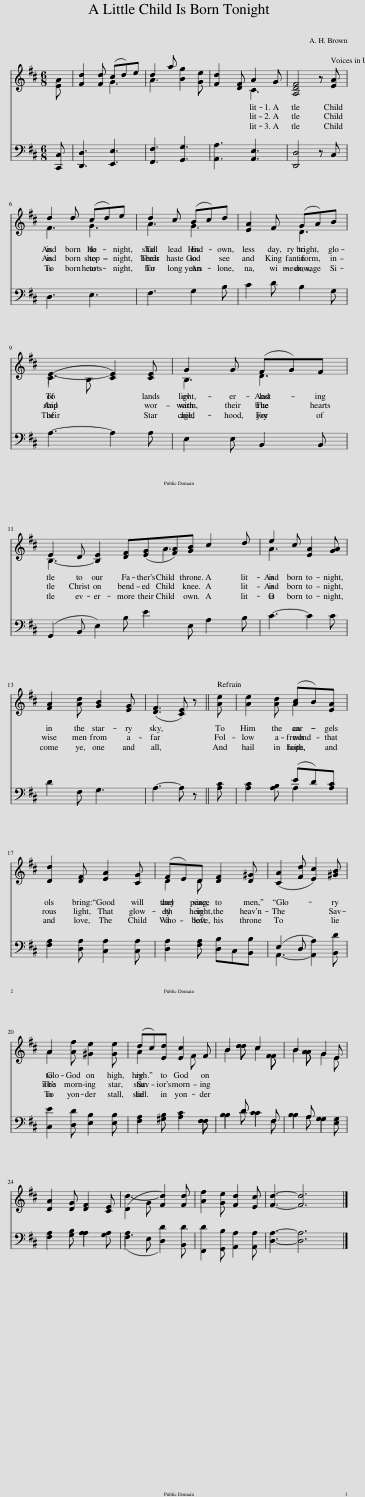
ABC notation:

X:1
%%score ( 1 2 ) ( 3 4 )
L:1/8
M:6/8
I:linebreak $
K:D
V:1 treble
V:2 treble
V:3 bass
V:4 bass
V:1
 [EA] | [Fd]2 [Fd] (cd)e | d2 a [Bg]2 [Ge] | [Fd]2 [DF] A2 G | [A,DF]4 z [EA] |$ %5
 d2 d (cd)e | d2 c (Bc)d | [EA]2 F (GA)B |$ (C2 B, [CE]2) [CE] | G2 G (FG)F |$ %10
 E2 D [B,E]2 [DF]([EG][FA])[GB] c2 d | e2 c [EA]2 [GA] |$ [FA]2 [Ad] [GB]2 [EG] | ([DF]3 [CE]) z || [Ae] | %15
 [Ae]2 [Ad] (cB)[EA] |$ [Dd]2 [DF] [EA]2 [CG] | (FE)D [DF]2 [D^G] | ([CA]2 [Fd] [Ec]2) [^GB] |$ A2 [Af] [^Ge]2 [Ge] | %20
 (dc)[Ed] [Ec]2 F | B2 d c2 F | B2 A G2 E |$ [DA]2 [DG] [DF]2 [CE] | (D2 G [Fd]2) [Fd] | %25
 [Af]2 [Ge] [Fd]2 [Ec] | [Fd]3- [Fd]6 |] %27
V:2
 x | x3 G3 | A3 x3 | x3 C3 | x6 |$ %5
 F3 G3 | A3 G3 | x3 D3 |$ E3- x3 | B,3 D3 |$ %10
 B,3- x4 A3 x2 | A3 x3 |$ x6 | x5 || x | %15
 x3 A2 x |$ x6 | D2 D x3 | x6 |$ A2 x4 | %20
 A2 x2 F x | B2 d c2 F | B2 A G2 E |$ x6 | d3- x3 | %25
 x6 | x9 |] %27
V:3
 [C,,C,] | [D,,D,]3 [E,,E,]3 | [F,,F,]3 [G,,G,]3 | [A,,A,]3 [A,,E,]3 | [D,,D,]4 z C, |$ %5
 D,3 E,3 | F,3 G,2 B, | C2 D B,2 G, |$ A,3- A,2 A, | E,2 E, B,,2 B,, |$ %10
 (G,,2 B,, E,2) B, E2 E, A,2 B, | C3- C2 C |$ D2 F, G,3 | A,3- A, z || [A,C] | %15
 [A,C]2 [A,B,] (ED)[A,C] |$ [F,A,]2 [D,A,] [C,A,]2 [C,A,] | [D,A,]2 [F,A,] D,C,[B,,B,] | (E,2 D, [A,,A,]2) [B,,D] |$ [C,E]2 [D,D] [E,B,]2 [E,B,] | %20
 [F,A,]2 [^G,B,] [A,C]2 F, | B,2 D C2 F, | B,2 A, G,2 [E,G,] |$ [F,A,]2 [G,B,] A,2 [G,A,] | (F,2 E, [D,D]2) [B,,D] | %25
 [F,,D]2 [G,,B,] [A,,A,]2 [A,,A,] | [D,A,]3- [D,A,]6 |] %27
V:4
 x | x6 | x6 | x6 | x6 |$ %5
 x6 | x6 | x6 |$ x6 | x6 |$ %10
 x12 | x6 |$ x6 | x5 || x | %15
 x3 A,2 x |$ x6 | x3 B,2 x | A,,3- x3 |$ x6 | %20
 x5 F, | B,2 D C2 F, | B,2 A, G,2 x |$ x3 A,2 x | A,3 x3 | %25
 x6 | x9 |] %27
